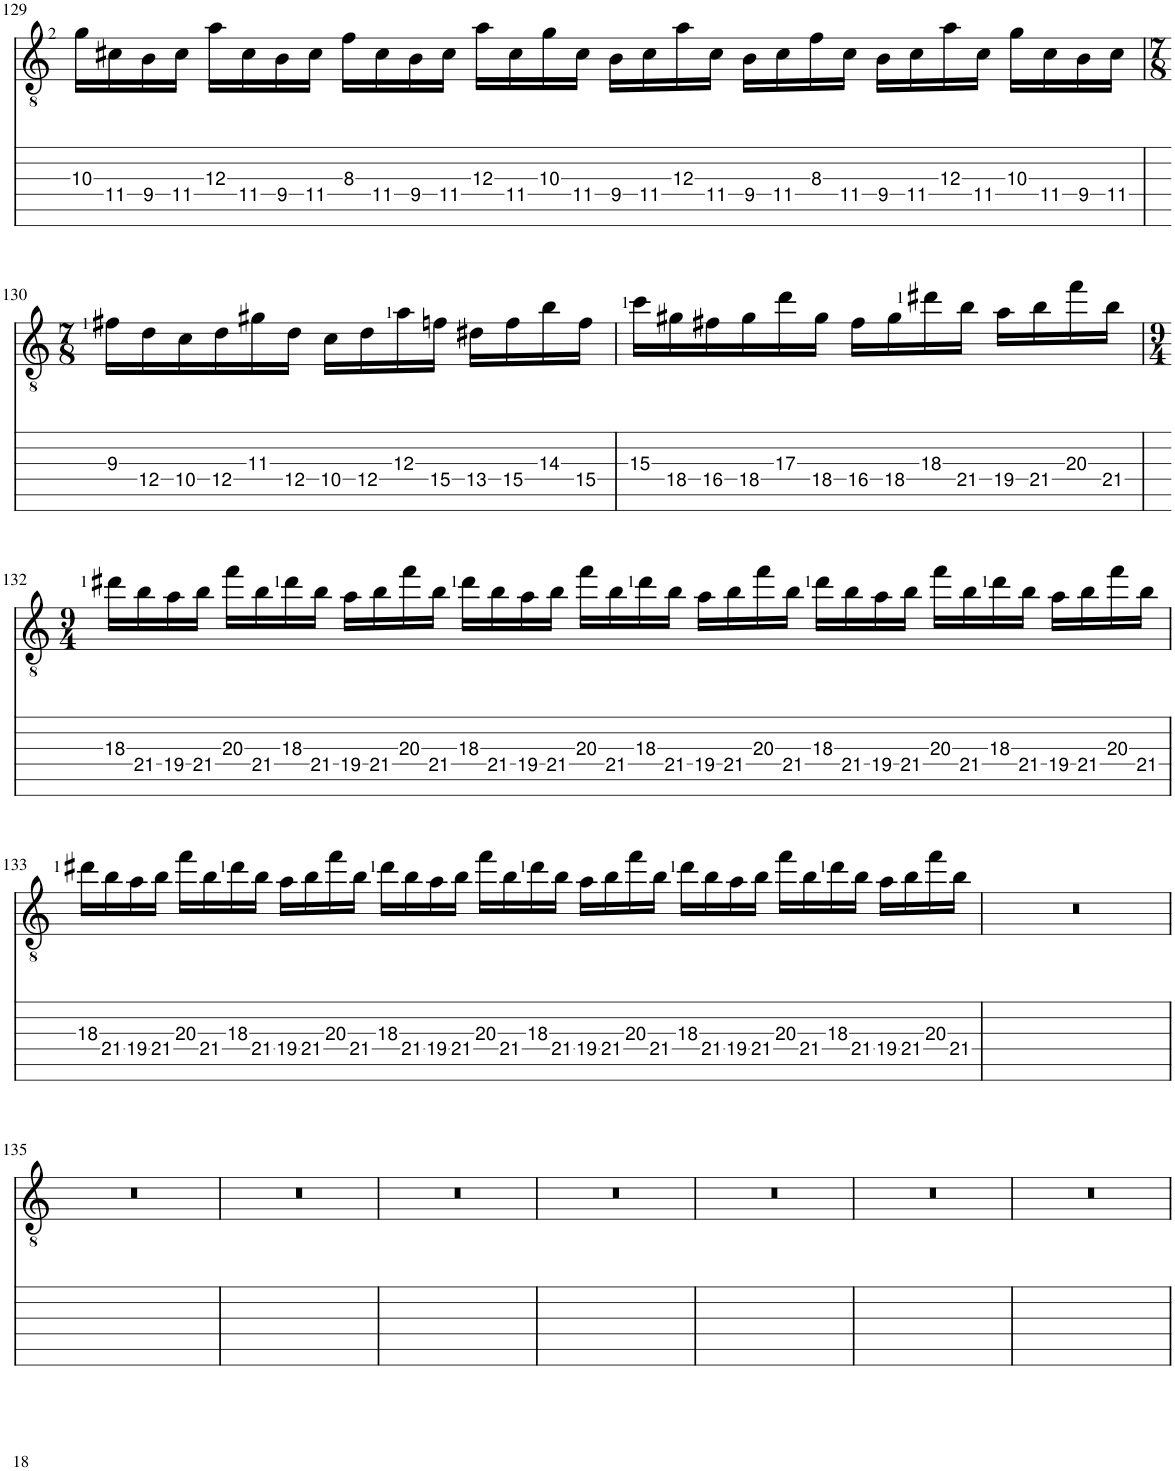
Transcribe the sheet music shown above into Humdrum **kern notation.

**kern	**kern
*part1	*part1
*staff2	*staff1
*I"Electric Guitar	*
*I'El. Guit.	*
!!LO:PB:g=z
*	*clefGv2
*k[]	*k[]
*M8/4	*M8/4
=129	=129
16gLL	16g\LL
16c#	16c#X\
16B	16B\
16c#	16c#\JJ
16a	16a\LL
16c#	16c#\
16B	16B\
16c#	16c#\JJ
16f	16f\LL
16c#	16c#\
16B	16B\
16c#	16c#\JJ
16a	16a\LL
16c#	16c#\
16g	16g\
16c#	16c#\JJ
16B	16B\LL
16c#	16c#\
16a	16a\
16c#	16c#\JJ
16B	16B\LL
16c#	16c#\
16f	16f\
16c#	16c#\JJ
16B	16B\LL
16c#	16c#\
16a	16a\
16c#	16c#\JJ
16g	16g\LL
16c#	16c#\
16B	16B\
16c#JJ	16c#\JJ
!!LO:LB:g=z
=130	=130
*M7/8	*M7/8
16f#XLL	16f#X\LL
16d	16d\
16c	16c\
16dJJ	16d\
16g#XLL	16g#X\
16d	16d\JJ
16c	16c\LL
16dJJ	16d\
16aLL	16a\
16fn	16fn\JJ
16d#X	16d#X\LL
16f	16f\
16b	16b\
16fJJ	16f\JJ
=131	=131
16ccLL	16cc\LL
16g#	16g#X\
16f#X	16f#X\
16g#JJ	16g#\
16ddLL	16dd\
16g#	16g#\JJ
16f#	16f#\LL
16g#JJ	16g#\
16dd#XLL	16dd#X\
16b	16b\JJ
16a	16a\LL
16b	16b\
16ff	16ff\
16bJJ	16b\JJ
!!LO:LB:g=z
=132	=132
*M9/4	*M9/4
16dd#XLL	16dd#X\LL
16b	16b\
16a	16a\
16b	16b\JJ
16ff	16ff\LL
16b	16b\
16dd#	16dd#\
16b	16b\JJ
16a	16a\LL
16b	16b\
16ff	16ff\
16bJJ	16b\JJ
16dd#LL	16dd#\LL
16b	16b\
16a	16a\
16b	16b\JJ
16ff	16ff\LL
16b	16b\
16dd#	16dd#\
16b	16b\JJ
16a	16a\LL
16b	16b\
16ff	16ff\
16bJJ	16b\JJ
16dd#LL	16dd#\LL
16b	16b\
16a	16a\
16b	16b\JJ
16ff	16ff\LL
16b	16b\
16dd#	16dd#\
16b	16b\JJ
16a	16a\LL
16b	16b\
16ff	16ff\
16bJJ	16b\JJ
!!LO:LB:g=z
=133	=133
16dd#XLL	16dd#X\LL
16b	16b\
16a	16a\
16b	16b\JJ
16ff	16ff\LL
16b	16b\
16dd#	16dd#\
16b	16b\JJ
16a	16a\LL
16b	16b\
16ff	16ff\
16bJJ	16b\JJ
16dd#LL	16dd#\LL
16b	16b\
16a	16a\
16b	16b\JJ
16ff	16ff\LL
16b	16b\
16dd#	16dd#\
16b	16b\JJ
16a	16a\LL
16b	16b\
16ff	16ff\
16bJJ	16b\JJ
16dd#LL	16dd#\LL
16b	16b\
16a	16a\
16b	16b\JJ
16ff	16ff\LL
16b	16b\
16dd#	16dd#\
16b	16b\JJ
16a	16a\LL
16b	16b\
16ff	16ff\
16bJJ	16b\JJ
=134	=134
4%9r	4%9r
!!LO:LB:g=z
=135	=135
4%9r	4%9r
=136	=136
4%9r	4%9r
=137	=137
4%9r	4%9r
=138	=138
4%9r	4%9r
=139	=139
4%9r	4%9r
=140	=140
4%9r	4%9r
=141	=141
4%9r	4%9r
=	=
*-	*-
